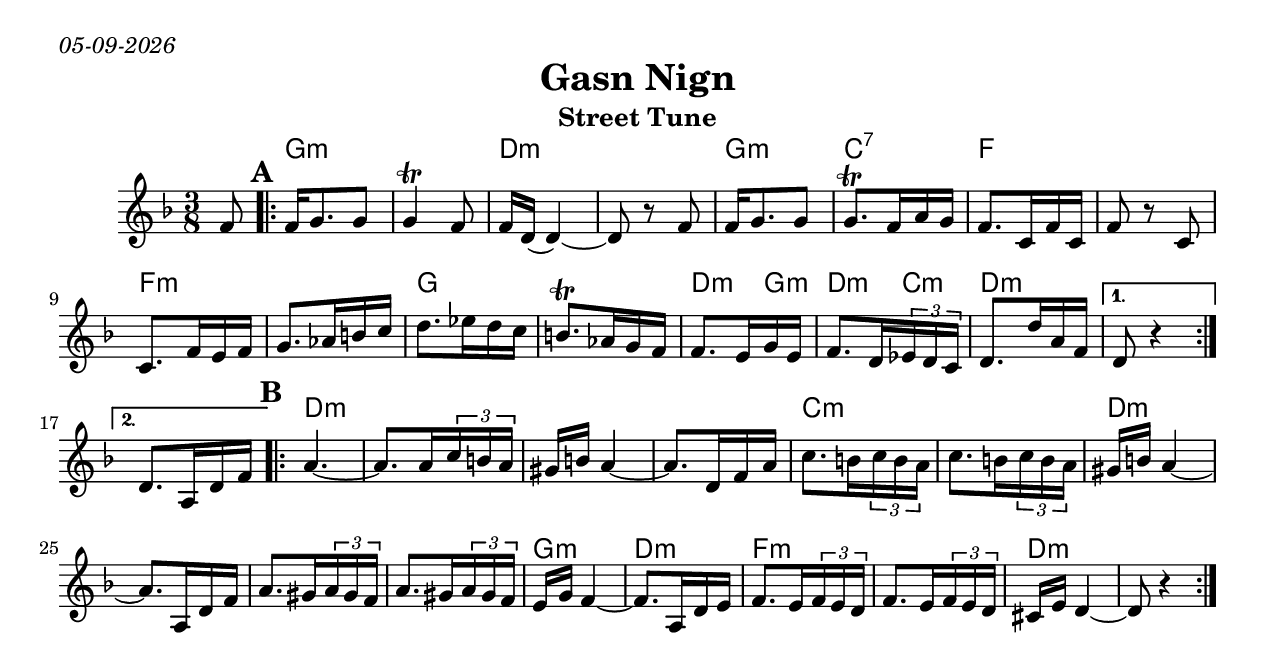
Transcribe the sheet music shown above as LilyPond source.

\version "2.18.0"
\include "english.ly"
\paper{
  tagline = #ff
  print-all-headers = ##t
  #(set-paper-size "letter")
}
date = #(strftime "%d-%m-%Y" (localtime (current-time)))

\markup{ \italic{ \date }  }

%\markup{ Got something to say? }

global = {
  \clef treble
  \key d \minor
  \time 3/8
  \set Score.markFormatter = #format-mark-box-alphabet
}

%#################################### Melody ########################
%melody =  \transpose c d \relative c' {  %transpose for clarinet
melody = \relative c' {
  \global
  \partial 8 f8  %lead in notes

  \repeat volta 2{
    \mark \default
    f16 g8. g8|
    g4 \trill f8
    f16 d(d4)~
    d8 r f

    f16 g8. g8
    g8. \trill f16 a g
    f8. c16 f c|
    f8 r c

    c8.f16 e f
    g8. af16 b c
    d8. ef16 d c
    b8. \trill af16 g f|

    f8. e16 g e|

    %f8. e16 g e
    f8. d16 \tuplet 3/2{ef d c}
    d8. d'16 a f|

  }

  \alternative {
    {d8 r4 }
    {d8. a16 d f}

  }

  \repeat volta 2{
    \mark \default
    a4.~
    a8. a 16 \tuplet 3/2{c b a}
    gs16 b a4~
    a8. d,16 f a

    c8. b16 \tuplet 3/2{c b a}
    c8. b16 \tuplet 3/2{c b a}
    gs16 b a4~
    a8. a,16 d f

    a8. gs16 \tuplet 3/2{a gs f}
    a8. gs16 \tuplet 3/2{a gs f}
    e16 g f4~
    f8.
    a,16 d e

    f8. e16 \tuplet 3/2{f e d}|
    f8. e16 \tuplet 3/2{f e d}|
    cs16 e d4~
    d8 r4

  }

}
%################################# Lyrics #####################
%\addlyrics{ \set stanza = #"1. " }
%################################# Chords #######################
harmonies = \chordmode {
  s8
  g8*6:m
  d8*6:m
  g8*3:m
  c8*3:7
  f8*6
  f8*6:m
  g8*6
  d8*2:m g8:m
  d8*2:m c8:m
  d8*9:m
  %b
  d8*12:m
  c8*6:m
  d8*12:m
  g8*3:m
  d8*3:m
  f8*6:m
  d8*6:m
}

\score {
  <<
    \new ChordNames {
      \set chordChanges = ##f
      \harmonies
    }
    \new Staff   \melody
   % \new Staff \transpose c c'\melody
  >>
  \header{
    title= "Gasn Nign"
    subtitle="Street Tune"
    composer= ""
    instrument =""
    arranger= ""
  }
  \layout{indent = 1.0\cm}
  \midi {
    \tempo 4 = 120

    % \midi { }
  }
}
%{
% more verses:
\markup{}
\markup {
  \fill-line {
    \hspace #0.1 % distance from left margin
    \column {
      \line { "1."
	\column {
	  ""
	}
      }
      \hspace #0.2 % vertical distance between verses
      \line { "2."
	\column {
	 ""
	}
      }
    }
    \hspace #0.1  % horiz. distance between columns
    \column {
      \line { "3."
	\column {
	  ""
	}
      }
      \hspace #0.2 % distance between verses
      \line { "4."
	\column {
	 ""
	}
      }
    }
    \hspace #0.1 % distance to right margin
  }
}

%}
